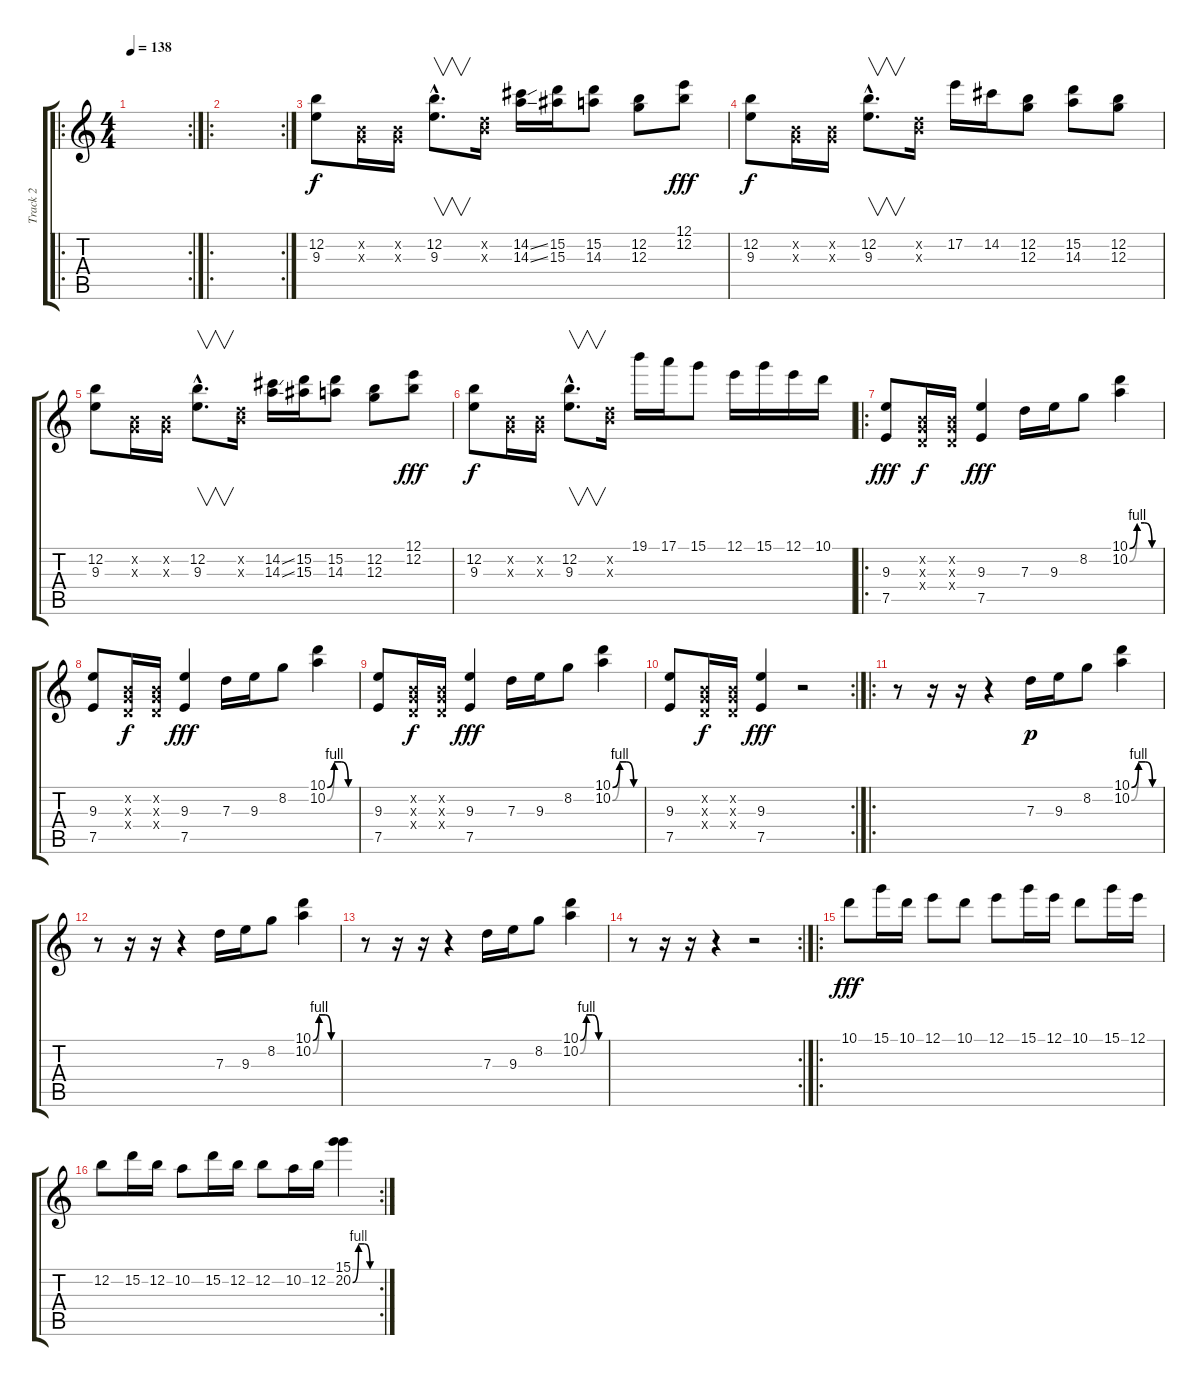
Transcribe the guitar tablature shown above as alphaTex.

\track ("Track 2" "Track 2") {instrument distortionguitar}
\staff {score tabs}
\tuning (E4 B3 G3 D3 A2 E2) {hide}
\ro
\rc 2
\ts (4 4)
\tempo 138
\clef g2
\ks c
|
\ro
\rc 2
|
(12.2 9.3).8 (0.2{x} 0.3{x}).16 (0.2{x} 0.3{x}).16 (12.2{hac} 9.3{hac}).8{v d} (0.2{x} 7.3{x}).16 (14.2{ss} 14.3{ss}).16 (15.2 15.3).16 (15.2 14.3).8 (12.2 12.3).8 (12.1 12.2).8{dy fff} |
(12.2 9.3).8{dy f} (0.2{x} 0.3{x}).16 (0.2{x} 0.3{x}).16 (12.2{hac} 9.3{hac}).8{v d} (0.2{x} 7.3{x}).16 17.2.16 14.2.16 (12.2 12.3).8 (15.2 14.3).8 (12.2 12.3).8 |
(12.2 9.3).8 (0.2{x} 0.3{x}).16 (0.2{x} 0.3{x}).16 (12.2{hac} 9.3{hac}).8{v d} (0.2{x} 7.3{x}).16 (14.2{ss} 14.3{ss}).16 (15.2 15.3).16 (15.2 14.3).8 (12.2 12.3).8 (12.1 12.2).8{dy fff} |
(12.2 9.3).8{dy f} (0.2{x} 0.3{x}).16 (0.2{x} 0.3{x}).16 (12.2{hac} 9.3{hac}).8{v d} (0.2{x} 7.3{x}).16 19.1.16{volume 16 balance 8} 17.1.16 15.1.8 12.1.16 15.1.16 12.1.16 10.1.16 |
\ro
(9.3 7.5).8{dy fff} (0.2{x} 0.3{x} 0.4{x}).16{dy f} (0.2{x} 0.3{x} 0.4{x}).16 (9.3 7.5).4{dy fff} 7.3.16 9.3.16 8.2.8 (10.1{be (custom 0 0 15 4 30 4 45 0 60 0)} 10.2{be (custom 0 0 15 4 30 4 45 0 60 0)}).4 |
(9.3 7.5).8 (0.2{x} 0.3{x} 0.4{x}).16{dy f} (0.2{x} 0.3{x} 0.4{x}).16 (9.3 7.5).4{dy fff} 7.3.16 9.3.16 8.2.8 (10.1{be (custom 0 0 15 4 30 4 45 0 60 0)} 10.2{be (custom 0 0 15 4 30 4 45 0 60 0)}).4 |
(9.3 7.5).8 (0.2{x} 0.3{x} 0.4{x}).16{dy f} (0.2{x} 0.3{x} 0.4{x}).16 (9.3 7.5).4{dy fff} 7.3.16 9.3.16 8.2.8 (10.1{be (custom 0 0 15 4 30 4 45 0 60 0)} 10.2{be (custom 0 0 15 4 30 4 45 0 60 0)}).4 |
\rc 2
(9.3 7.5).8 (0.2{x} 0.3{x} 0.4{x}).16{dy f} (0.2{x} 0.3{x} 0.4{x}).16 (9.3 7.5).4{dy fff} r.2 |
\ro
r.8{instrument electricguitarmuted} r.16 r.16 r.4 7.3.16{dy p} 9.3.16 8.2.8 (10.1{be (custom 0 0 15 4 30 4 45 0 60 0)} 10.2{be (custom 0 0 15 4 30 4 45 0 60 0)}).4 |
r.8 r.16 r.16 r.4 7.3.16 9.3.16 8.2.8 (10.1{be (custom 0 0 15 4 30 4 45 0 60 0)} 10.2{be (custom 0 0 15 4 30 4 45 0 60 0)}).4 |
r.8 r.16 r.16 r.4 7.3.16 9.3.16 8.2.8 (10.1{be (custom 0 0 15 4 30 4 45 0 60 0)} 10.2{be (custom 0 0 15 4 30 4 45 0 60 0)}).4 |
\rc 2
r.8 r.16 r.16 r.4 r.2 |
\ro
10.1.8{dy fff instrument distortionguitar} 15.1.16 10.1.16 12.1.8 10.1.8 12.1.8 15.1.16 12.1.16 10.1.8 15.1.16 12.1.16 |
\rc 2
12.2.8 15.2.16 12.2.16 10.2.8 15.2.16 12.2.16 12.2.8 10.2.16 12.2.16 (15.1 20.2{be (custom 0 0 15 4 30 4 45 0 60 0)}).4
